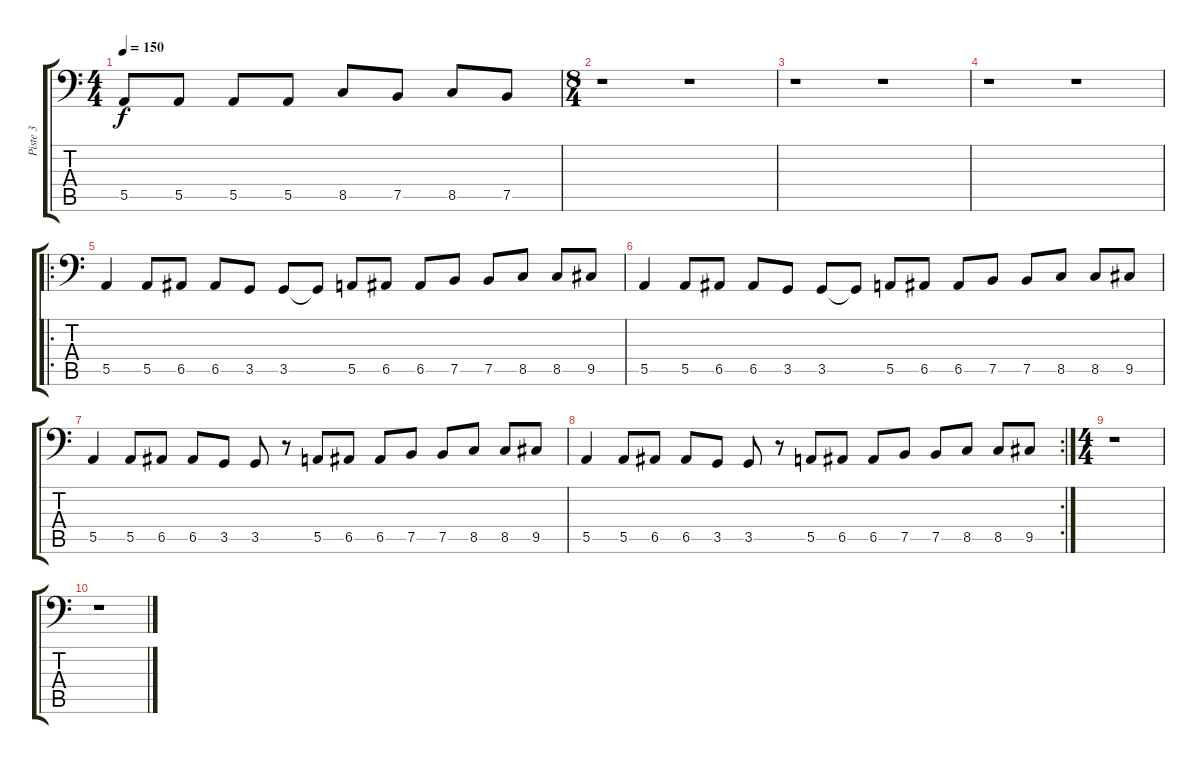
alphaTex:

\track ("Piste 3" "Piste 3") {instrument electricbasspick}
\staff {score tabs}
\tuning (C3 G2 D2 A1 E1 B0) {hide}
\ts (4 4)
\tempo 150
\clef f4
\ks c
5.5.8{dy f} 5.5.8 5.5.8 5.5.8 8.5.8 7.5.8 8.5.8 7.5.8 |
\ts (8 4)
r.1 r.1 |
r.1 r.1 |
r.1 r.1 |
\ro
5.5.4 5.5.8 6.5.8 6.5.8 3.5.8 3.5.8 3.5{t}.8 5.5.8 6.5.8 6.5.8 7.5.8 7.5.8 8.5.8 8.5.8 9.5.8 |
5.5.4 5.5.8 6.5.8 6.5.8 3.5.8 3.5.8 3.5{t}.8 5.5.8 6.5.8 6.5.8 7.5.8 7.5.8 8.5.8 8.5.8 9.5.8 |
5.5.4 5.5.8 6.5.8 6.5.8 3.5.8 3.5.8 r.8 5.5.8 6.5.8 6.5.8 7.5.8 7.5.8 8.5.8 8.5.8 9.5.8 |
\rc 2
5.5.4 5.5.8 6.5.8 6.5.8 3.5.8 3.5.8 r.8 5.5.8 6.5.8 6.5.8 7.5.8 7.5.8 8.5.8 8.5.8 9.5.8 |
\ts (4 4)
r.1 |
r.1
